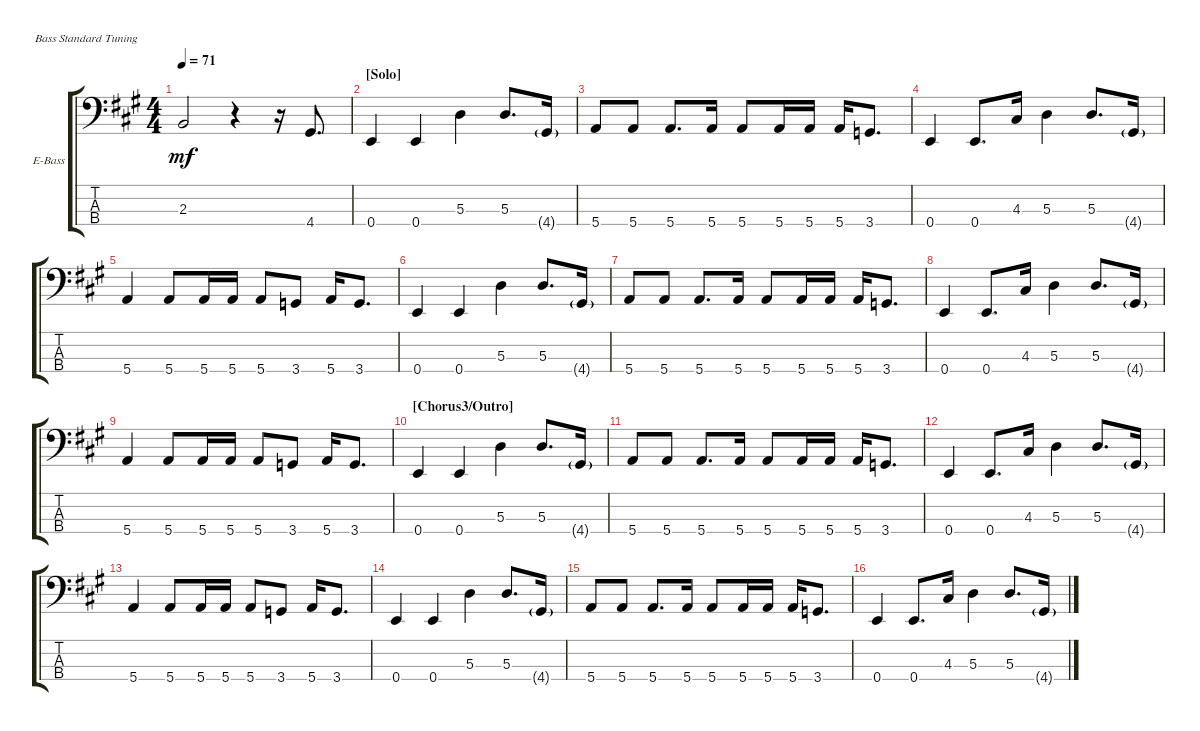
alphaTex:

\defaultSystemsLayout 4
\bracketExtendMode groupsimilarinstruments
\firstSystemTrackNameOrientation horizontal
\otherSystemsTrackNameOrientation horizontal
\track ("Electric Bass" "E-Bass") {instrument electricbassfinger}
\staff {score tabs}
\tuning (G2 D2 A1 E1)
\ts (4 4)
\tempo 71
\clef f4
\ks a
2.3{t}.2{dy mf} r.4 r.16 4.4.8{d} |
\section ("" "[Solo]")
0.4.4 0.4.4 5.3.4 5.3.8{d} 4.4{g}.16 |
5.4.8 5.4.8 5.4.8{d} 5.4.16 5.4.8 5.4.16 5.4.16 5.4.16 3.4.8{d} |
0.4.4 0.4.8{d} 4.3.16 5.3.4 5.3.8{d} 4.4{g}.16 |
5.4.4 5.4.8 5.4.16 5.4.16 5.4.8 3.4.8 5.4.16 3.4.8{d} |
0.4.4 0.4.4 5.3.4 5.3.8{d} 4.4{g}.16 |
5.4.8 5.4.8 5.4.8{d} 5.4.16 5.4.8 5.4.16 5.4.16 5.4.16 3.4.8{d} |
0.4.4 0.4.8{d} 4.3.16 5.3.4 5.3.8{d} 4.4{g}.16 |
5.4.4 5.4.8 5.4.16 5.4.16 5.4.8 3.4.8 5.4.16 3.4.8{d} |
\section ("" "[Chorus3/Outro]")
0.4.4 0.4.4 5.3.4 5.3.8{d} 4.4{g}.16 |
5.4.8 5.4.8 5.4.8{d} 5.4.16 5.4.8 5.4.16 5.4.16 5.4.16 3.4.8{d} |
0.4.4 0.4.8{d} 4.3.16 5.3.4 5.3.8{d} 4.4{g}.16 |
5.4.4 5.4.8 5.4.16 5.4.16 5.4.8 3.4.8 5.4.16 3.4.8{d} |
0.4.4 0.4.4 5.3.4 5.3.8{d} 4.4{g}.16 |
5.4.8 5.4.8 5.4.8{d} 5.4.16 5.4.8 5.4.16 5.4.16 5.4.16 3.4.8{d} |
0.4.4 0.4.8{d} 4.3.16 5.3.4 5.3.8{d} 4.4{g}.16
